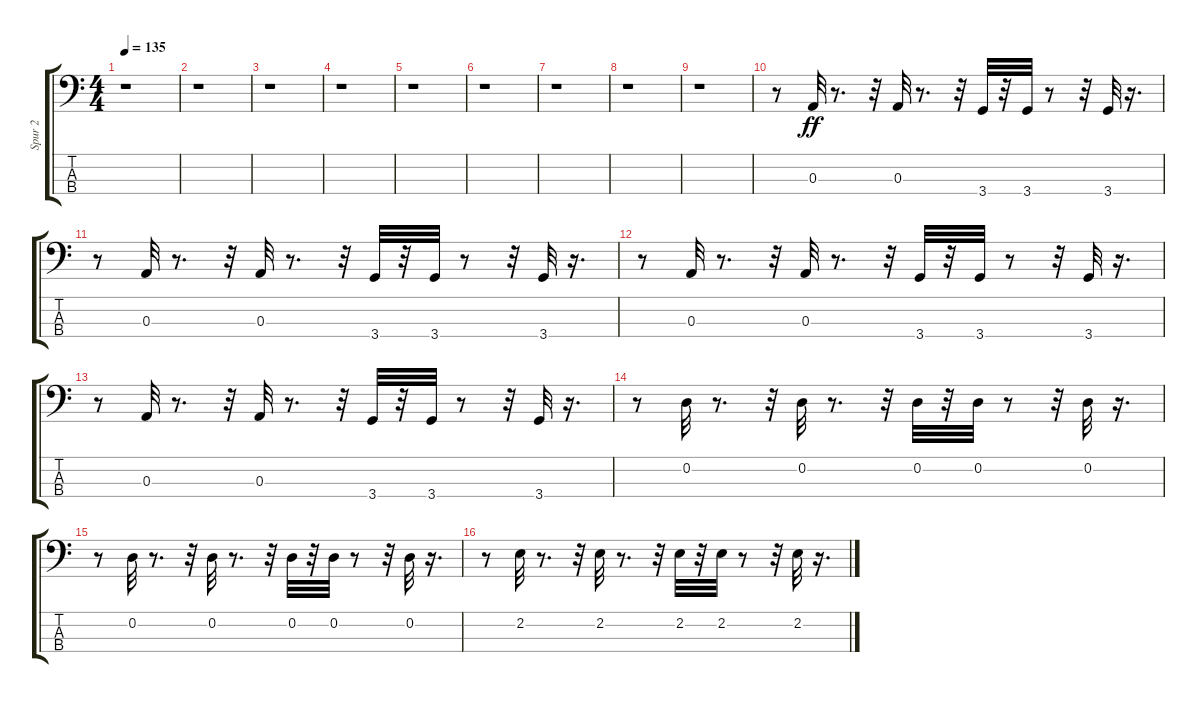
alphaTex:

\track ("Spur 2" "Spur 2") {instrument electricbassfinger}
\staff {score tabs}
\tuning (G2 D2 A1 E1) {hide}
\ts (4 4)
\tempo 135
\clef f4
\ks c
r.1{dy ff instrument electricbassfinger} |
r.1 |
r.1 |
r.1 |
r.1 |
r.1 |
r.1 |
r.1 |
r.1 |
r.8 0.3.32{balance 7 instrument electricbassfinger} r.8{d} r.32 0.3.32 r.8{d} r.32 3.4.32 r.32 3.4.32 r.8 r.32 3.4.32 r.16{d} |
r.8 0.3.32 r.8{d} r.32 0.3.32 r.8{d} r.32 3.4.32 r.32 3.4.32 r.8 r.32 3.4.32 r.16{d} |
r.8 0.3.32 r.8{d} r.32 0.3.32 r.8{d} r.32 3.4.32 r.32 3.4.32 r.8 r.32 3.4.32 r.16{d} |
r.8 0.3.32 r.8{d} r.32 0.3.32 r.8{d} r.32 3.4.32 r.32 3.4.32 r.8 r.32 3.4.32 r.16{d} |
r.8 0.2.32 r.8{d} r.32 0.2.32 r.8{d} r.32 0.2.32 r.32 0.2.32 r.8 r.32 0.2.32 r.16{d} |
r.8 0.2.32 r.8{d} r.32 0.2.32 r.8{d} r.32 0.2.32 r.32 0.2.32 r.8 r.32 0.2.32 r.16{d} |
r.8 2.2.32 r.8{d} r.32 2.2.32 r.8{d} r.32 2.2.32 r.32 2.2.32 r.8 r.32 2.2.32 r.16{d}
